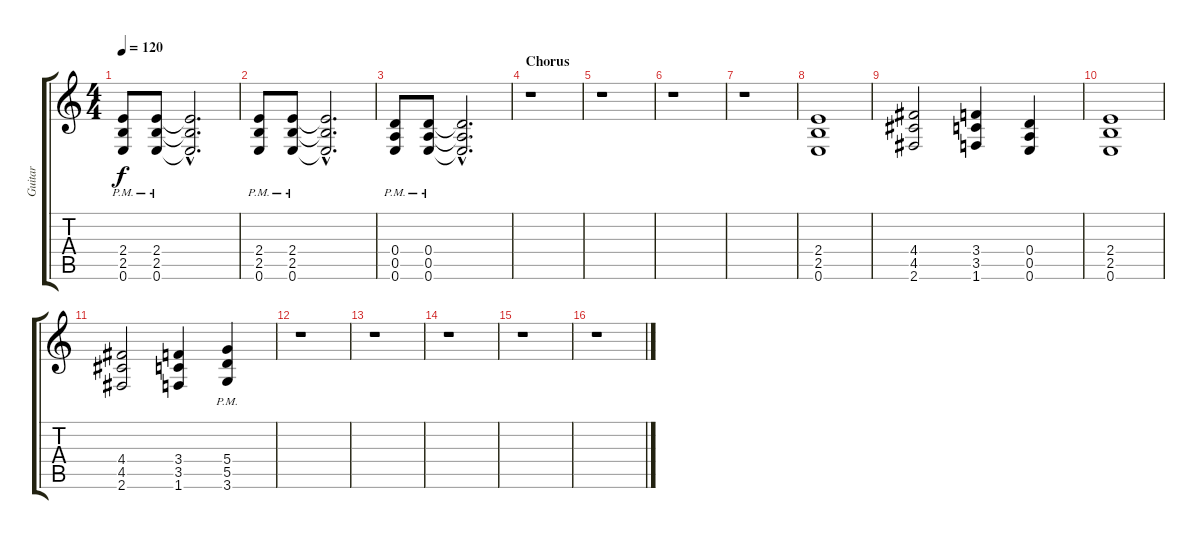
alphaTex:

\track ("Guitar" "Guitar") {instrument overdrivenguitar}
\staff {score tabs}
\tuning (E4 B3 G3 D3 A2 E2) {hide}
\ts (4 4)
\tempo 120
\clef g2
\ks c
(2.4{pm} 2.5{pm} 0.6{pm}).8{dy f} (2.4{pm} 2.5{pm} 0.6{pm}).8 (2.4{hac t} 2.5{hac t} 0.6{hac t}).2{d} |
(2.4{pm} 2.5{pm} 0.6{pm}).8 (2.4{pm} 2.5{pm} 0.6{pm}).8 (2.4{hac t} 2.5{hac t} 0.6{hac t}).2{d} |
(0.4{pm} 0.5{pm} 0.6{pm}).8 (0.4{pm} 0.5{pm} 0.6{pm}).8 (0.4{hac t} 0.5{hac t} 0.6{hac t}).2{d} |
\section ("" "Chorus")
r.1 |
r.1 |
r.1 |
r.1 |
(2.4 2.5 0.6).1 |
(4.4 4.5 2.6).2 (3.4 3.5 1.6).4 (0.4 0.5 0.6).4 |
(2.4 2.5 0.6).1 |
(4.4 4.5 2.6).2 (3.4 3.5 1.6).4 (5.4{pm} 5.5{pm} 3.6{pm}).4 |
r.1 |
r.1 |
r.1 |
r.1 |
r.1
